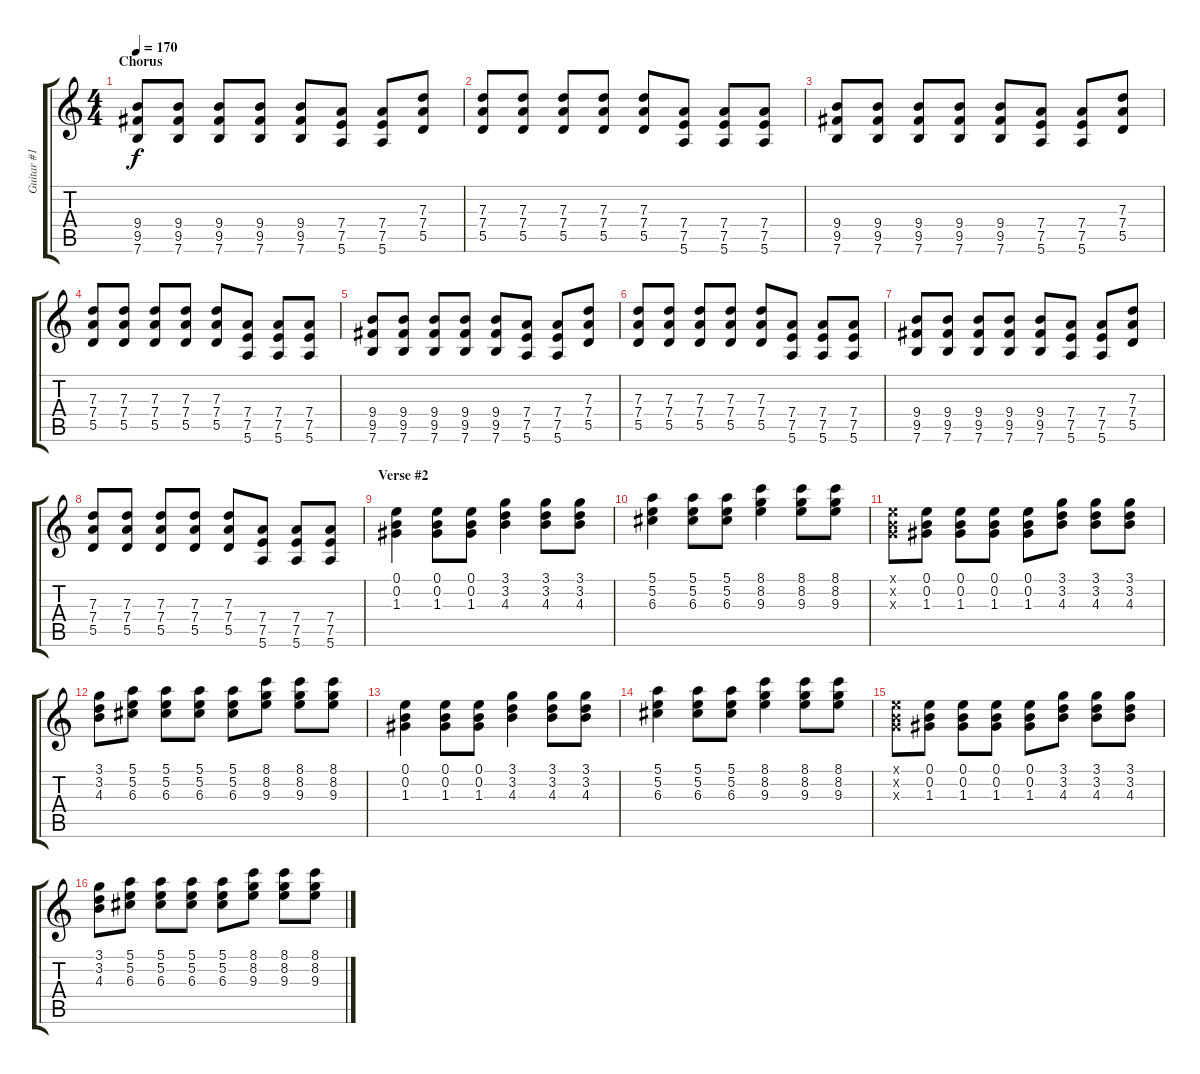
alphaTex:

\track ("Guitar #1" "Guitar #1") {instrument overdrivenguitar}
\staff {score tabs}
\tuning (E4 B3 G3 D3 A2 E2) {hide}
\ts (4 4)
\section ("" "Chorus")
\tempo 170
\clef g2
\ks c
(9.4 9.5 7.6).8{dy f instrument electricguitarmuted} (9.4 9.5 7.6).8 (9.4 9.5 7.6).8 (9.4 9.5 7.6).8 (9.4 9.5 7.6).8 (7.4 7.5 5.6).8 (7.4 7.5 5.6).8 (7.3 7.4 5.5).8 |
(7.3 7.4 5.5).8 (7.3 7.4 5.5).8 (7.3 7.4 5.5).8 (7.3 7.4 5.5).8 (7.3 7.4 5.5).8 (7.4 7.5 5.6).8 (7.4 7.5 5.6).8 (7.4 7.5 5.6).8 |
(9.4 9.5 7.6).8 (9.4 9.5 7.6).8 (9.4 9.5 7.6).8 (9.4 9.5 7.6).8 (9.4 9.5 7.6).8 (7.4 7.5 5.6).8 (7.4 7.5 5.6).8 (7.3 7.4 5.5).8 |
(7.3 7.4 5.5).8 (7.3 7.4 5.5).8 (7.3 7.4 5.5).8 (7.3 7.4 5.5).8 (7.3 7.4 5.5).8 (7.4 7.5 5.6).8 (7.4 7.5 5.6).8 (7.4 7.5 5.6).8 |
(9.4 9.5 7.6).8 (9.4 9.5 7.6).8 (9.4 9.5 7.6).8 (9.4 9.5 7.6).8 (9.4 9.5 7.6).8 (7.4 7.5 5.6).8 (7.4 7.5 5.6).8 (7.3 7.4 5.5).8 |
(7.3 7.4 5.5).8 (7.3 7.4 5.5).8 (7.3 7.4 5.5).8 (7.3 7.4 5.5).8 (7.3 7.4 5.5).8 (7.4 7.5 5.6).8 (7.4 7.5 5.6).8 (7.4 7.5 5.6).8 |
(9.4 9.5 7.6).8 (9.4 9.5 7.6).8 (9.4 9.5 7.6).8 (9.4 9.5 7.6).8 (9.4 9.5 7.6).8 (7.4 7.5 5.6).8 (7.4 7.5 5.6).8 (7.3 7.4 5.5).8 |
(7.3 7.4 5.5).8 (7.3 7.4 5.5).8 (7.3 7.4 5.5).8 (7.3 7.4 5.5).8 (7.3 7.4 5.5).8 (7.4 7.5 5.6).8 (7.4 7.5 5.6).8 (7.4 7.5 5.6).8 |
\section ("" "Verse #2")
(0.1 0.2 1.3).4{instrument overdrivenguitar} (0.1 0.2 1.3).8 (0.1 0.2 1.3).8 (3.1 3.2 4.3).4 (3.1 3.2 4.3).8 (3.1 3.2 4.3).8 |
(5.1 5.2 6.3).4 (5.1 5.2 6.3).8 (5.1 5.2 6.3).8 (8.1 8.2 9.3).4 (8.1 8.2 9.3).8 (8.1 8.2 9.3).8 |
(0.1{x} 0.2{x} 0.3{x}).8 (0.1 0.2 1.3).8 (0.1 0.2 1.3).8 (0.1 0.2 1.3).8 (0.1 0.2 1.3).8 (3.1 3.2 4.3).8 (3.1 3.2 4.3).8 (3.1 3.2 4.3).8 |
(3.1 3.2 4.3).8 (5.1 5.2 6.3).8 (5.1 5.2 6.3).8 (5.1 5.2 6.3).8 (5.1 5.2 6.3).8 (8.1 8.2 9.3).8 (8.1 8.2 9.3).8 (8.1 8.2 9.3).8 |
(0.1 0.2 1.3).4 (0.1 0.2 1.3).8 (0.1 0.2 1.3).8 (3.1 3.2 4.3).4 (3.1 3.2 4.3).8 (3.1 3.2 4.3).8 |
(5.1 5.2 6.3).4 (5.1 5.2 6.3).8 (5.1 5.2 6.3).8 (8.1 8.2 9.3).4 (8.1 8.2 9.3).8 (8.1 8.2 9.3).8 |
(0.1{x} 0.2{x} 0.3{x}).8 (0.1 0.2 1.3).8 (0.1 0.2 1.3).8 (0.1 0.2 1.3).8 (0.1 0.2 1.3).8 (3.1 3.2 4.3).8 (3.1 3.2 4.3).8 (3.1 3.2 4.3).8 |
(3.1 3.2 4.3).8 (5.1 5.2 6.3).8 (5.1 5.2 6.3).8 (5.1 5.2 6.3).8 (5.1 5.2 6.3).8 (8.1 8.2 9.3).8 (8.1 8.2 9.3).8 (8.1 8.2 9.3).8
